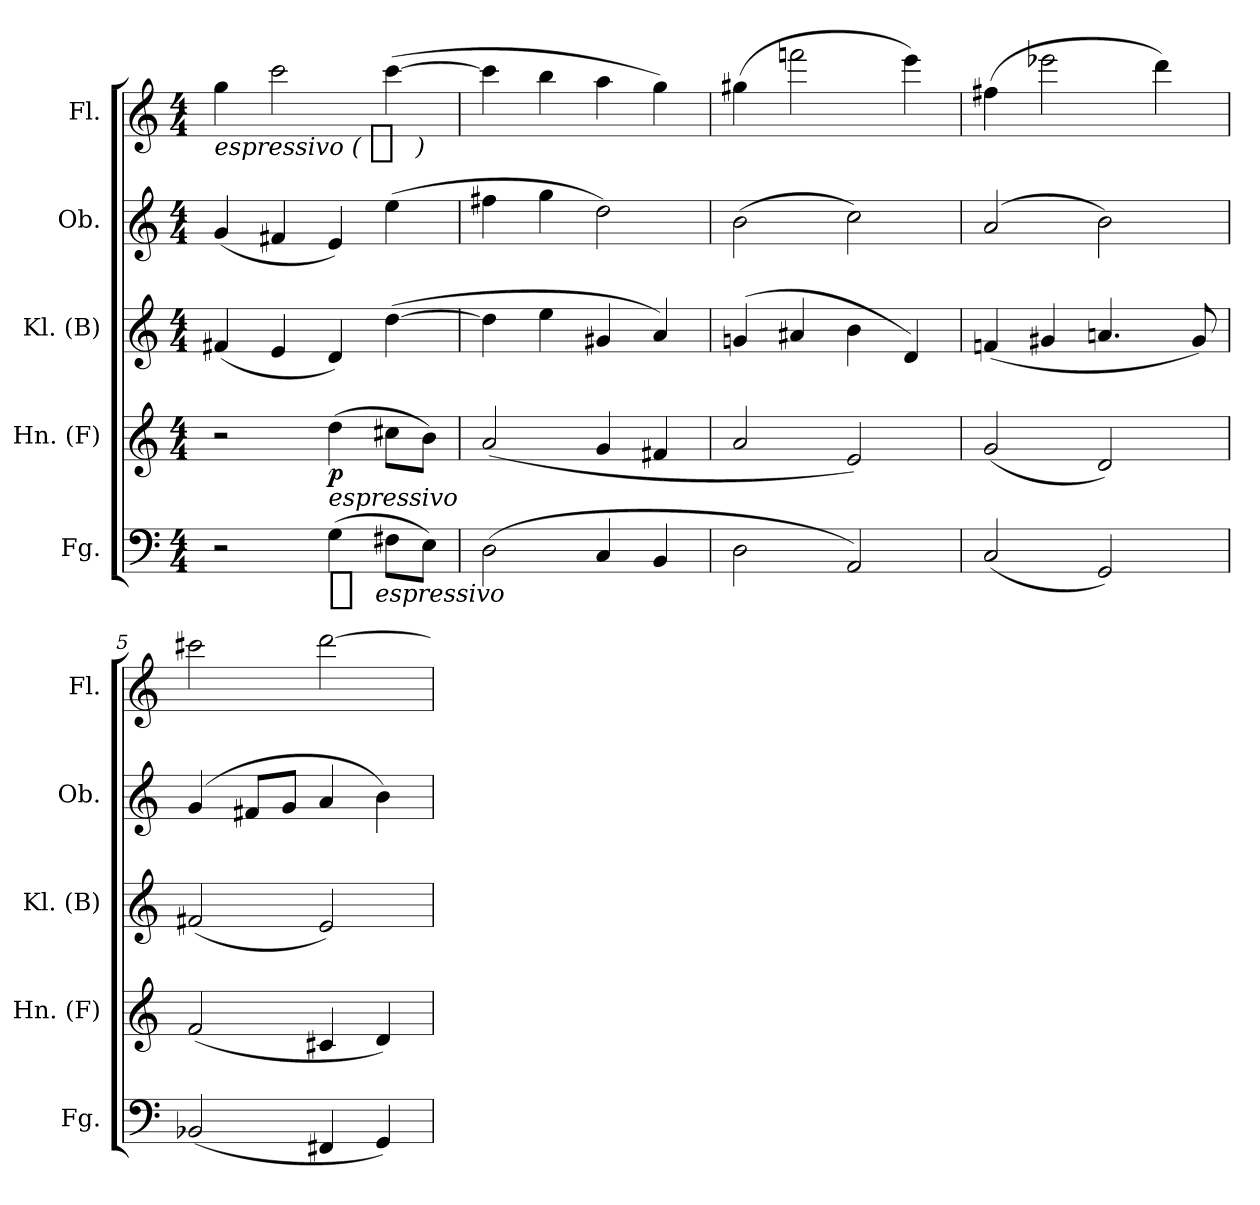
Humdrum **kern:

**kern	**dynam	**kern	**dynam	**kern	**kern	**kern	**dynam
*part5	*part5	*part4	*part4	*part3	*part2	*part1	*part1
*staff5	*staff5	*staff4	*staff4	*staff3	*staff2	*staff1	*staff1
*I"Fg.	*	*I"Hn. (F)	*	*I"Kl. (B)	*I"Ob.	*I"Fl.	*
*I'Fg.	*	*I'Hn. (F)	*	*I'Kl. (B)	*I'Ob.	*I'Fl.	*
*clefF4	*	*clefG2	*	*clefG2	*clefG2	*clefG2	*
*	*	*ITrd4c7	*	*ITrd1c2	*	*	*
*k[]	*	*k[b-]	*	*k[b-e-]	*k[]	*k[]	*
*M4/4	*	*M4/4	*	*M4/4	*M4/4	*M4/4	*
=1	=1	=1	=1	=1	=1	=1	=1
!	!	!	!	!	!	!	!LO:DY:b:t=espressivo ( %s )
2r	.	2r	.	(<4en!/	(<4g!/	4gg!\	p
.	.	.	.	4d!/	4f#X!/	2ccc\	.
!	!	!LO:TX:b:i:t=espressivo	!	!	!	!	!
!	!LO:DY:b:t=%s espressivo	!	!LO:DY:b	!	!	!	!
(>4G\	p	(>4g\	p	4c!/)	4e!/)	.	.
8F#X\L	.	8f#X\L	.	(>[4cc\	(>4ee\	(>[4ccc\	.
8E\J)	.	8e\J)	.	.	.	.	.
=2	=2	=2	=2	=2	=2	=2	=2
(>2D\	.	(<2d/	.	4cc\]	4ff#X\	4ccc\]	.
.	.	.	.	4dd\	4gg\	4bb\	.
4C/	.	4c/	.	4f#X/	2dd\)	4aa\	.
4BB/	.	4Bn/	.	4g/)	.	4gg\)	.
=3	=3	=3	=3	=3	=3	=3	=3
2D\	.	2d/	.	(>4fn/	(>2b\	(>4gg#X\	.
.	.	.	.	4g#X/	.	2fffn\	.
2AA/)	.	2A/)	.	4a\	2cc\)	.	.
.	.	.	.	4c/)	.	4eee\)	.
=4	=4	=4	=4	=4	=4	=4	=4
(<2C/	.	(<2c/	.	(<4e-X/	(>2a/	(>4ff#X\	.
.	.	.	.	4f#X/	.	2eee-X\	.
2GG/)	.	2G/)	.	4.gn/	2b\)	.	.
.	.	.	.	.	.	4ddd\)	.
.	.	.	.	8f#/)	.	.	.
=5	=5	=5	=5	=5	=5	=5	=5
(<2BB-X/	.	(<2B-/	.	(<2en/	(>4g/	2ccc#X\	.
.	.	.	.	.	8f#X/L	.	.
.	.	.	.	.	8g/J	.	.
4FF#X/	.	4F#X/	.	2d/)	4a/	[2ddd\	.
4GG/)	.	4G/)	.	.	4b\)	.	.
=	=	=	=	=	=	=	=
*-	*-	*-	*-	*-	*-	*-	*-
